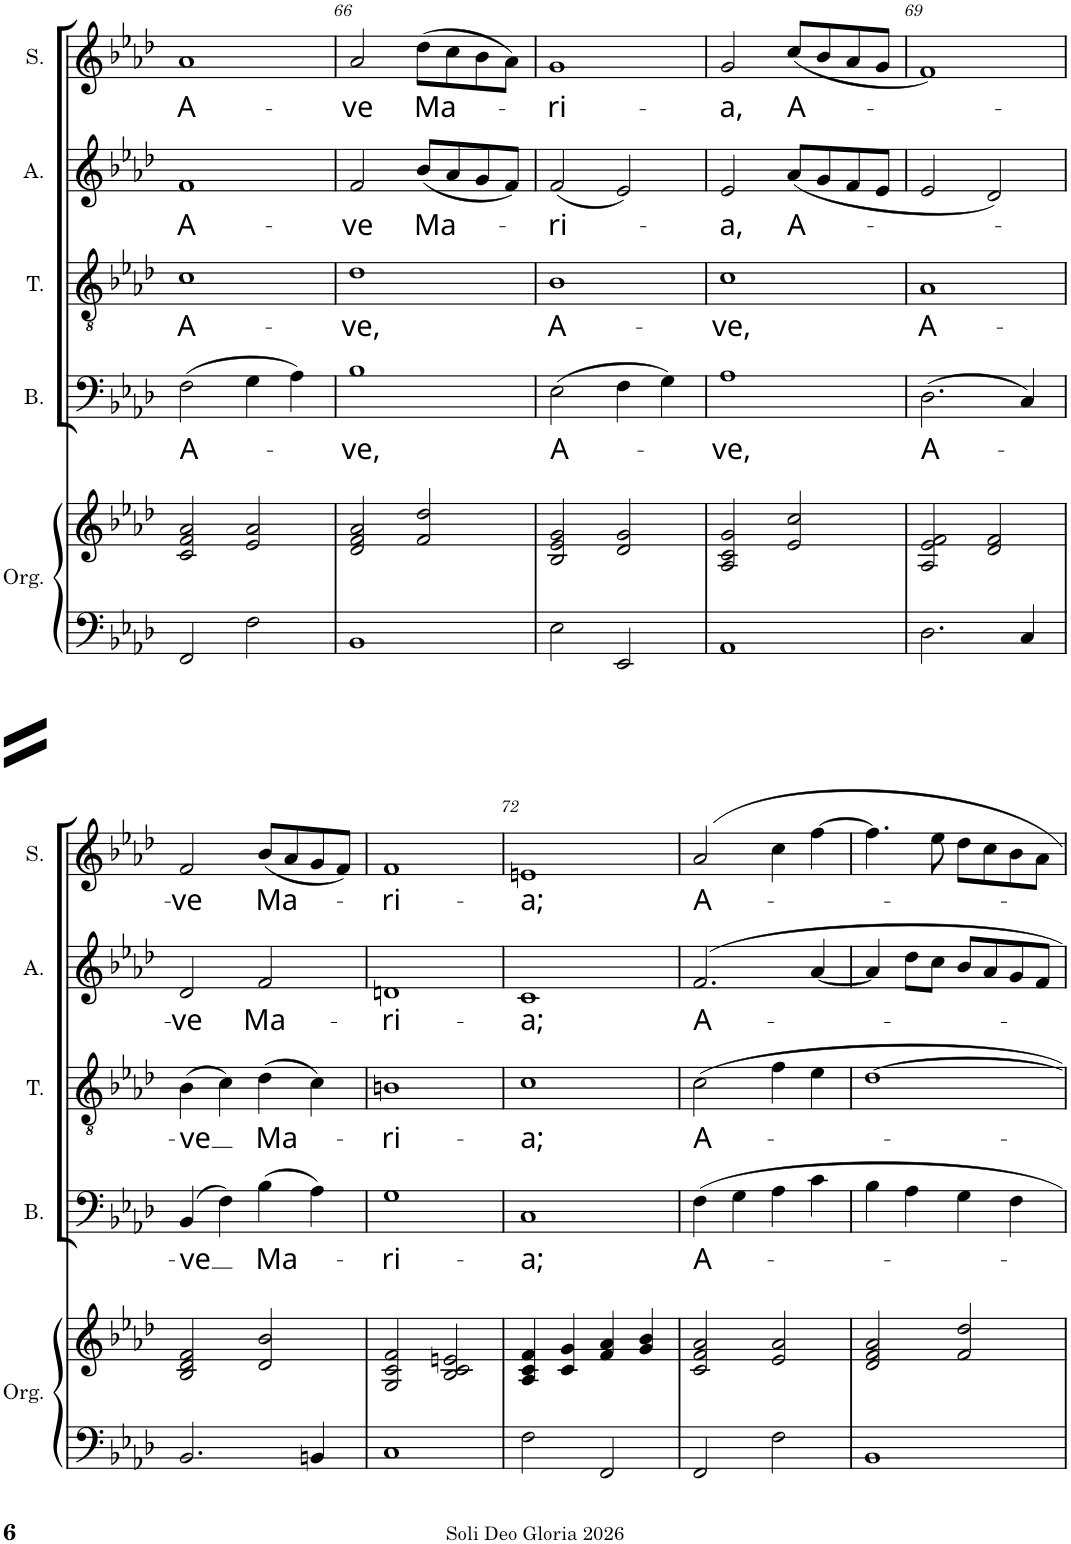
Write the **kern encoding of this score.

**kern	**kern	**kern	**text	**kern	**text	**kern	**text	**kern	**text
*part5	*part5	*part4	*part4	*part3	*part3	*part2	*part2	*part1	*part1
*staff6	*staff5	*staff4	*staff4	*staff3	*staff3	*staff2	*staff2	*staff1	*staff1
*I"Orgue	*	*I"Basse	*	*I"Ténor	*	*I"Alto	*	*I"Soprano	*
*I'Org.	*	*I'B.	*	*I'T.	*	*I'A.	*	*I'S.	*
!!LO:PB:g=z
*clefF4	*clefG2	*clefF4	*	*clefGv2	*	*clefG2	*	*clefG2	*
*k[b-e-a-d-]	*k[b-e-a-d-]	*k[b-e-a-d-]	*	*k[b-e-a-d-]	*	*k[b-e-a-d-]	*	*k[b-e-a-d-]	*
*M2/2	*M2/2	*M2/2	*	*M2/2	*	*M2/2	*	*M2/2	*
*met(c|)	*met(c|)	*met(c|)	*	*met(c|)	*	*met(c|)	*	*met(c|)	*
=65	=65	=65	=65	=65	=65	=65	=65	=65	=65
!	!	!	!LO:LY:b	!	!LO:LY:b	!	!LO:LY:b	!	!LO:LY:b
2FF/	2c/ 2f/ 2a-/	(2F\	A-	1c	A-	1f	A-	1a-	A-
2F\	2e-/ 2a-/	4G\	.	.	.	.	.	.	.
.	.	4A-\)	.	.	.	.	.	.	.
=66	=66	=66	=66	=66	=66	=66	=66	=66	=66
!	!	!	!LO:LY:b	!	!LO:LY:b	!	!LO:LY:b	!	!LO:LY:b
1BB-	2d-/ 2f/ 2a-/	1B-	-ve,	1d-	-ve,	2f/	-ve	2a-/	-ve
!	!	!	!	!	!	!	!LO:LY:b	!	!LO:LY:b
.	2f/ 2dd-/	.	.	.	.	(8b-/L	Ma-	(8dd-\L	Ma-
.	.	.	.	.	.	8a-/	.	8cc\	.
.	.	.	.	.	.	8g/	.	8b-\	.
.	.	.	.	.	.	8f/J)	.	8a-\J)	.
=67	=67	=67	=67	=67	=67	=67	=67	=67	=67
!	!	!	!LO:LY:b	!	!LO:LY:b	!	!LO:LY:b	!	!LO:LY:b
2E-\	2B-/ 2e-/ 2g/	(2E-\	A-	1B-	A-	(2f/	-ri-	1g	-ri-
2EE-/	2d-/ 2g/	4F\	.	.	.	2e-/)	.	.	.
.	.	4G\)	.	.	.	.	.	.	.
=68	=68	=68	=68	=68	=68	=68	=68	=68	=68
!	!	!	!LO:LY:b	!	!LO:LY:b	!	!LO:LY:b	!	!LO:LY:b
1AA-	2A-/ 2c/ 2g/	1A-	-ve,	1c	-ve,	2e-/	-a,	2g/	-a,
!	!	!	!	!	!	!	!LO:LY:b	!	!LO:LY:b
.	2e-/ 2cc/	.	.	.	.	(8a-/L	A-	(8cc/L	A-
.	.	.	.	.	.	8g/	.	8b-/	.
.	.	.	.	.	.	8f/	.	8a-/	.
.	.	.	.	.	.	8e-/J	.	8g/J	.
=69	=69	=69	=69	=69	=69	=69	=69	=69	=69
!	!	!	!LO:LY:b	!	!LO:LY:b	!	!	!	!
2.D-\	2A-/ 2e-/ 2f/	(2.D-\	A-	1A-	A-	2e-/	.	1f)	.
.	2d-/ 2f/	.	.	.	.	2d-/)	.	.	.
4C/	.	4C/)	.	.	.	.	.	.	.
!!LO:LB:g=z
=70	=70	=70	=70	=70	=70	=70	=70	=70	=70
!	!	!	!LO:LY:b	!	!LO:LY:b	!	!LO:LY:b	!	!LO:LY:b
2.BB-/	2B-/ 2d-/ 2f/	(4BB-/	-ve	(4B-\	-ve	2d-/	-ve	2f/	-ve
.	.	4F\)	.	4c\)	.	.	.	.	.
!	!	!	!LO:LY:b	!	!LO:LY:b	!	!LO:LY:b	!	!LO:LY:b
.	2d-/ 2b-/	(4B-\	Ma-	(4d-\	Ma-	2f/	Ma-	(8b-/L	Ma-
.	.	.	.	.	.	.	.	8a-/	.
4BBn/	.	4A-\)	.	4c\)	.	.	.	8g/	.
.	.	.	.	.	.	.	.	8f/J)	.
=71	=71	=71	=71	=71	=71	=71	=71	=71	=71
!	!	!	!LO:LY:b	!	!LO:LY:b	!	!LO:LY:b	!	!LO:LY:b
1C	2G/ 2c/ 2f/	1G	-ri-	1Bn	-ri-	1dn	-ri-	1f	-ri-
.	2B-/ 2c/ 2en/	.	.	.	.	.	.	.	.
=72	=72	=72	=72	=72	=72	=72	=72	=72	=72
!	!	!	!LO:LY:b	!	!LO:LY:b	!	!LO:LY:b	!	!LO:LY:b
2F\	4A-/ 4c/ 4f/	1C	-a;	1c	-a;	1c	-a;	1en	-a;
.	4c/ 4g/	.	.	.	.	.	.	.	.
2FF/	4f/ 4a-/	.	.	.	.	.	.	.	.
.	4g/ 4b-/	.	.	.	.	.	.	.	.
=73	=73	=73	=73	=73	=73	=73	=73	=73	=73
!	!	!	!LO:LY:b	!	!LO:LY:b	!	!LO:LY:b	!	!LO:LY:b
2FF/	2c/ 2f/ 2a-/	4F\	A-	2c\	A-	2.f/	A-	2a-/	A-
.	.	4G\	.	.	.	.	.	.	.
2F\	2e-/ 2a-/	4A-\	.	4f\	.	.	.	4cc\	.
.	.	4c\	.	4e-\	.	[4a-/	.	[4ff\	.
=74	=74	=74	=74	=74	=74	=74	=74	=74	=74
1BB-	2d-/ 2f/ 2a-/	4B-\	.	[1d-	.	4a-/]	.	4.ff\]	.
.	.	4A-\	.	.	.	8dd-\L	.	.	.
.	.	.	.	.	.	8cc\J	.	8ee-\	.
.	2f/ 2dd-/	4G\	.	.	.	8b-/L	.	8dd-\L	.
.	.	.	.	.	.	8a-/	.	8cc\	.
.	.	4F\	.	.	.	8g/	.	8b-\	.
.	.	.	.	.	.	8f/J	.	8a-\J	.
=	=	=	=	=	=	=	=	=	=
*-	*-	*-	*-	*-	*-	*-	*-	*-	*-
